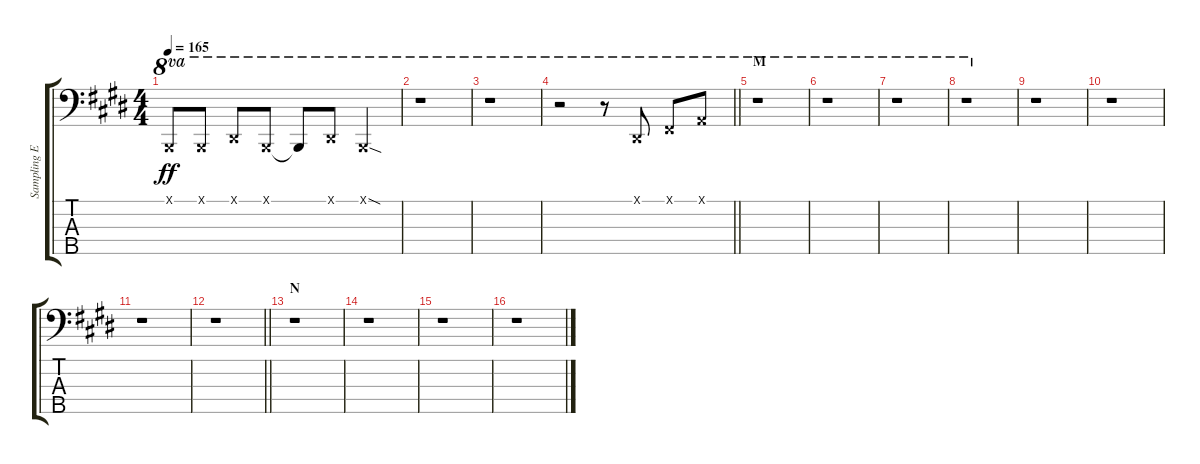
\track ("Sampling Effect" "Sampling E") {instrument lead1square}
\staff {score tabs}
\tuning (G2 D2 A1 E1 B0) {hide}
\ts (4 4)
\tempo 165
\clef f4
\ks e
4.1{x}.8{ot 8va dy ff} 4.1{x}.8{ot 8va} 8.1{x}.8{ot 8va} 4.1{x}.8{ot 8va} 4.1{t}.8{ot 8va} 8.1{x}.8{ot 8va} 4.1{sod x}.4{ot 8va} |
r.1{ot 8va} |
r.1{ot 8va} |
\barLineRight lightlight
r.2{ot 8va} r.8{ot 8va} 8.1{x}.8{ot 8va} 11.1{x}.8{ot 8va} 14.1{x}.8{ot 8va} |
\section ("" "M")
r.1{ot 8va} |
r.1{ot 8va} |
r.1{ot 8va} |
r.1{ot 8va} |
r.1 |
r.1 |
r.1 |
\barLineRight lightlight
r.1 |
\section ("" "N")
r.1 |
r.1 |
r.1 |
r.1
